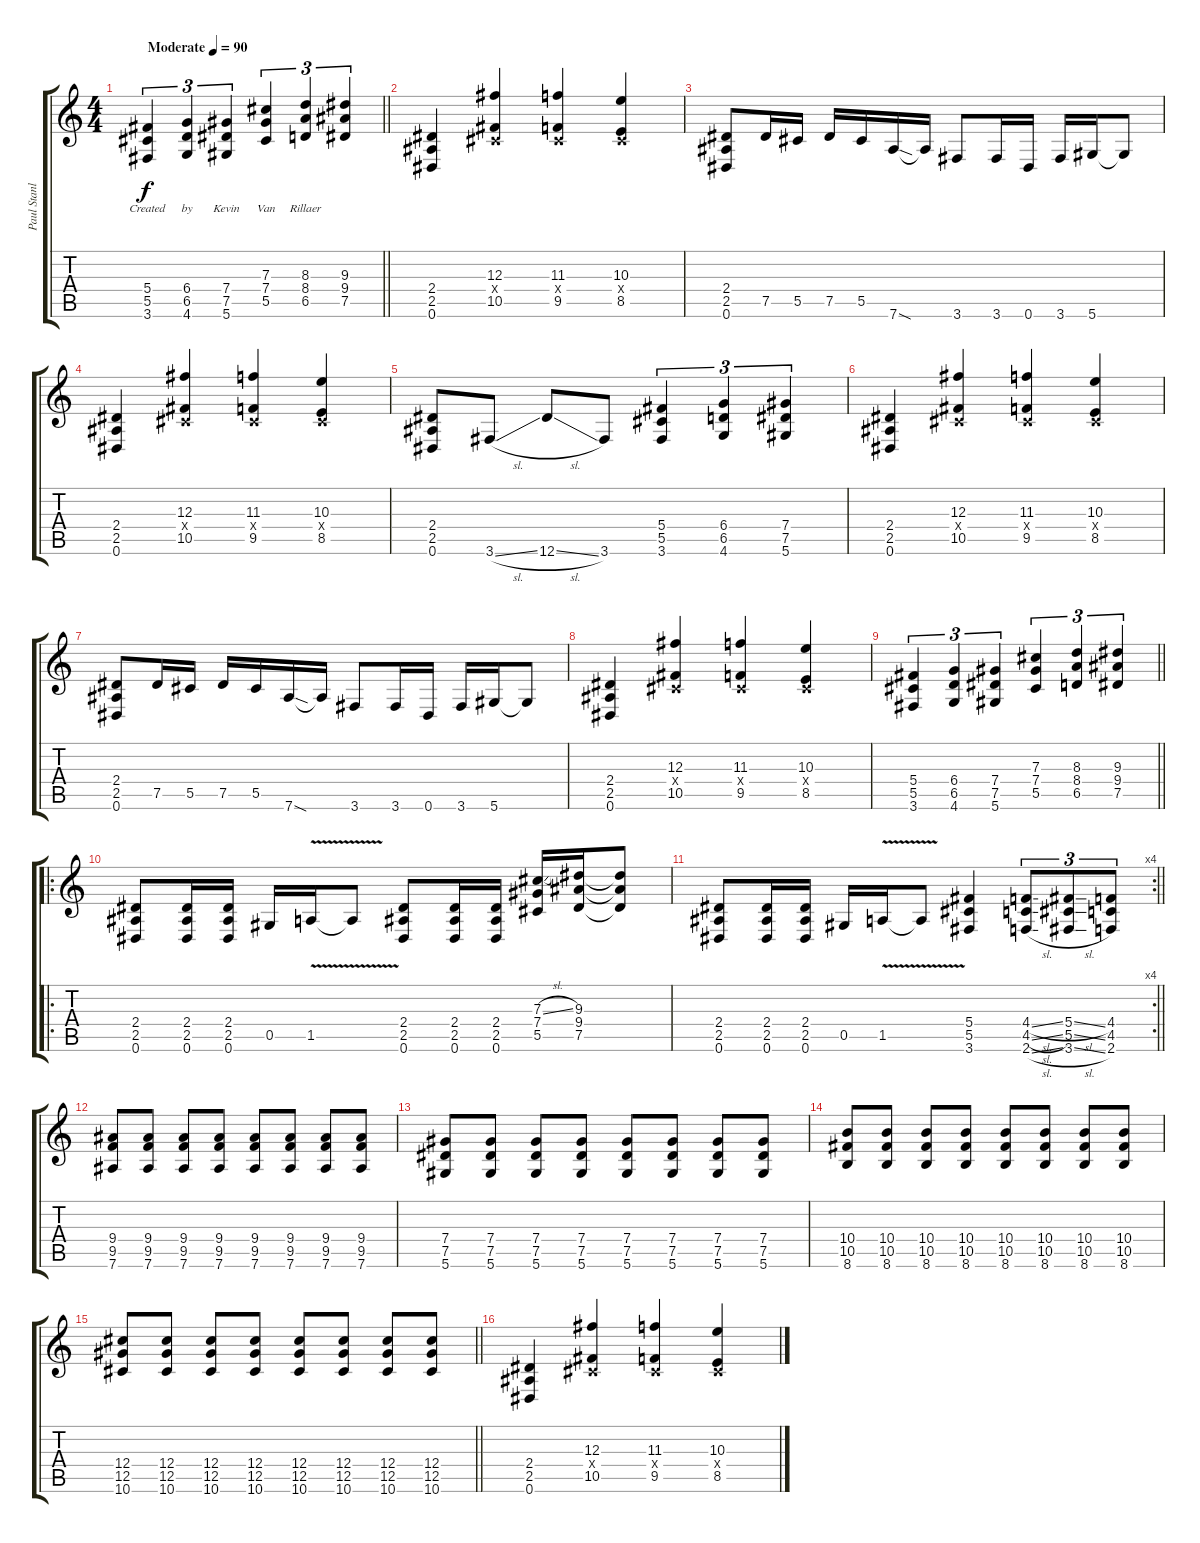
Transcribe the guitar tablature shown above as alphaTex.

\track ("Paul Stanley" "Paul Stanl") {instrument distortionguitar}
\staff {score tabs}
\tuning (Eb4 Bb3 Gb3 Db3 Ab2 Eb2) {hide}
\ts (4 4)
\tempo (90 "Moderate")
\clef g2
\barLineRight lightlight
\ks c
(5.4 5.5 3.6).4{tu (3 2) lyrics (0 "Created") lyrics (1 "") lyrics (2 "") lyrics (3 "") lyrics (4 "") dy f instrument distortionguitar} (6.4 6.5 4.6).4{tu (3 2) lyrics (0 "by") lyrics (1 "") lyrics (2 "") lyrics (3 "") lyrics (4 "")} (7.4 7.5 5.6).4{tu (3 2) lyrics (0 "Kevin") lyrics (1 "") lyrics (2 "") lyrics (3 "") lyrics (4 "")} (7.3 7.4 5.5).4{tu (3 2) lyrics (0 "Van") lyrics (1 "") lyrics (2 "") lyrics (3 "") lyrics (4 "")} (8.3 8.4 6.5).4{tu (3 2) lyrics (0 "Rillaer") lyrics (1 "") lyrics (2 "") lyrics (3 "") lyrics (4 "")} (9.3 9.4 7.5).4{tu (3 2)} |
(2.4 2.5 0.6).4 (12.3 0.4{x} 10.5).4 (11.3 0.4{x} 9.5).4 (10.3 0.4{x} 8.5).4 |
(2.4 2.5 0.6).8 7.5.16 5.5.16 7.5.16 5.5.16 7.6{sod}.16 7.6{t}.16 3.6.8 3.6.16 0.6.16 3.6.16 5.6.16 5.6{t}.8 |
(2.4 2.5 0.6).4 (12.3 0.4{x} 10.5).4 (11.3 0.4{x} 9.5).4 (10.3 0.4{x} 8.5).4 |
(2.4 2.5 0.6).8 3.6{sl}.8 12.6{sl}.8 3.6.8 (5.4 5.5 3.6).4{tu (3 2)} (6.4 6.5 4.6).4{tu (3 2)} (7.4 7.5 5.6).4{tu (3 2)} |
(2.4 2.5 0.6).4 (12.3 0.4{x} 10.5).4 (11.3 0.4{x} 9.5).4 (10.3 0.4{x} 8.5).4 |
(2.4 2.5 0.6).8 7.5.16 5.5.16 7.5.16 5.5.16 7.6{sod}.16 7.6{t}.16 3.6.8 3.6.16 0.6.16 3.6.16 5.6.16 5.6{t}.8 |
(2.4 2.5 0.6).4 (12.3 0.4{x} 10.5).4 (11.3 0.4{x} 9.5).4 (10.3 0.4{x} 8.5).4 |
\barLineRight lightlight
(5.4 5.5 3.6).4{tu (3 2)} (6.4 6.5 4.6).4{tu (3 2)} (7.4 7.5 5.6).4{tu (3 2)} (7.3 7.4 5.5).4{tu (3 2)} (8.3 8.4 6.5).4{tu (3 2)} (9.3 9.4 7.5).4{tu (3 2)} |
\ro
(2.4 2.5 0.6).8 (2.4 2.5 0.6).16 (2.4 2.5 0.6).16 0.5.16 1.5{v}.16 1.5{t}.8 (2.4 2.5 0.6).8 (2.4 2.5 0.6).16 (2.4 2.5 0.6).16 (7.3{sl} 7.4 5.5).16 (9.3 9.4 7.5).16 (9.3{t} 9.4{t} 7.5{t}).8 |
\rc 4
\barLineRight lightlight
(2.4 2.5 0.6).8 (2.4 2.5 0.6).16 (2.4 2.5 0.6).16 0.5.16 1.5{v}.16 1.5{t}.8 (5.4 5.5 3.6).4 (4.4{sl} 4.5{sl} 2.6{sl}).8{tu (3 2)} (5.4{sl} 5.5{ss} 3.6{sl}).8{tu (3 2)} (4.4 4.5 2.6).8{tu (3 2)} |
(9.4 9.5 7.6).8 (9.4 9.5 7.6).8 (9.4 9.5 7.6).8 (9.4 9.5 7.6).8 (9.4 9.5 7.6).8 (9.4 9.5 7.6).8 (9.4 9.5 7.6).8 (9.4 9.5 7.6).8 |
(7.4 7.5 5.6).8 (7.4 7.5 5.6).8 (7.4 7.5 5.6).8 (7.4 7.5 5.6).8 (7.4 7.5 5.6).8 (7.4 7.5 5.6).8 (7.4 7.5 5.6).8 (7.4 7.5 5.6).8 |
(10.4 10.5 8.6).8 (10.4 10.5 8.6).8 (10.4 10.5 8.6).8 (10.4 10.5 8.6).8 (10.4 10.5 8.6).8 (10.4 10.5 8.6).8 (10.4 10.5 8.6).8 (10.4 10.5 8.6).8 |
\barLineRight lightlight
(12.4 12.5 10.6).8 (12.4 12.5 10.6).8 (12.4 12.5 10.6).8 (12.4 12.5 10.6).8 (12.4 12.5 10.6).8 (12.4 12.5 10.6).8 (12.4 12.5 10.6).8 (12.4 12.5 10.6).8 |
(2.4 2.5 0.6).4 (12.3 0.4{x} 10.5).4 (11.3 0.4{x} 9.5).4 (10.3 0.4{x} 8.5).4
